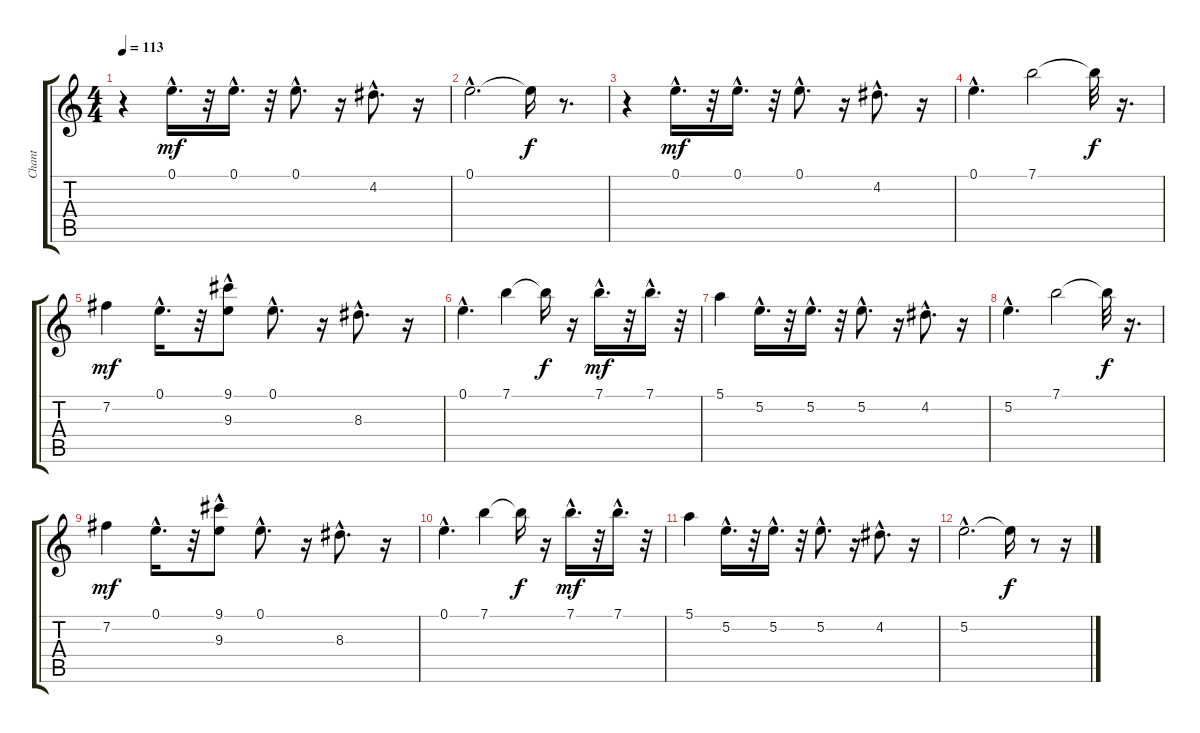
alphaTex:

\track ("Chant" "Chant") {instrument electricguitarjazz}
\staff {score tabs}
\tuning (E4 B3 G3 D3 A2 E2) {hide}
\ts (4 4)
\tempo 113
\clef g2
\ks c
r.4{dy f} 0.1{hac}.16{d dy mf} r.32 0.1{hac}.16{d} r.32 0.1{hac}.8{d} r.16 4.2{hac}.8{d} r.16 |
0.1{hac}.2{d} 0.1{t}.16{dy f} r.8{d} |
r.4 0.1{hac}.16{d dy mf} r.32 0.1{hac}.16{d} r.32 0.1{hac}.8{d} r.16 4.2{hac}.8{d} r.16 |
0.1{hac}.4{d} 7.1.2 7.1{t}.32{dy f} r.16{d} |
7.2.4{dy mf} 0.1{hac}.16{d} r.32 (9.1 9.3{hac}).8 0.1{hac}.8{d} r.16 8.3{hac}.8{d} r.16 |
0.1{hac}.4{d} 7.1.4 7.1{t}.16{dy f} r.16 7.1{hac}.16{d dy mf} r.32 7.1{hac}.16{d} r.32 |
5.1.4 5.2{hac}.16{d} r.32 5.2{hac}.16{d} r.32 5.2{hac}.8{d} r.16 4.2{hac}.8{d} r.16 |
5.2{hac}.4{d} 7.1.2 7.1{t}.32{dy f} r.16{d} |
7.2.4{dy mf} 0.1{hac}.16{d} r.32 (9.1 9.3{hac}).8 0.1{hac}.8{d} r.16 8.3{hac}.8{d} r.16 |
0.1{hac}.4{d} 7.1.4 7.1{t}.16{dy f} r.16 7.1{hac}.16{d dy mf} r.32 7.1{hac}.16{d} r.32 |
5.1.4 5.2{hac}.16{d} r.32 5.2{hac}.16{d} r.32 5.2{hac}.8{d} r.16 4.2{hac}.8{d} r.16 |
5.2{hac}.2{d} 5.2{t}.16{dy f} r.8 r.16
